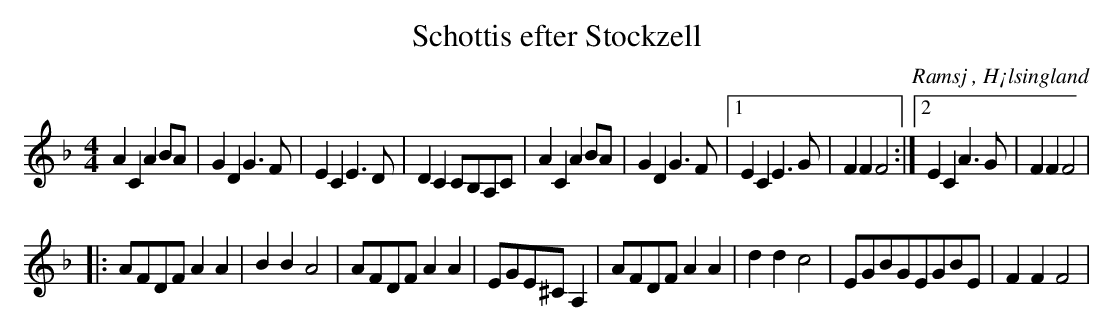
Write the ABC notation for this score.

X:1
T: Schottis efter Stockzell
O: Ramsj , H¡lsingland
M: 4/4
L: 1/8
K: F
A2 C2 A2 BA|G2 D2 G2>F2|E2 C2 E2>D2|D2 C2 CB,A,C|A2 C2 A2 BA|G2 D2 G2>F2|1 E2 C2 E2>G2|F2 F2 F4:|2 E2 C2 A2>G2|F2 F2 F4|
|:AFDF A2 A2| B2 B2 A4|AFDF A2 A2|EGE^CA,2|AFDF A2 A2| d2 d2 c4|EGBGEGBE|F2 F2 F4|
